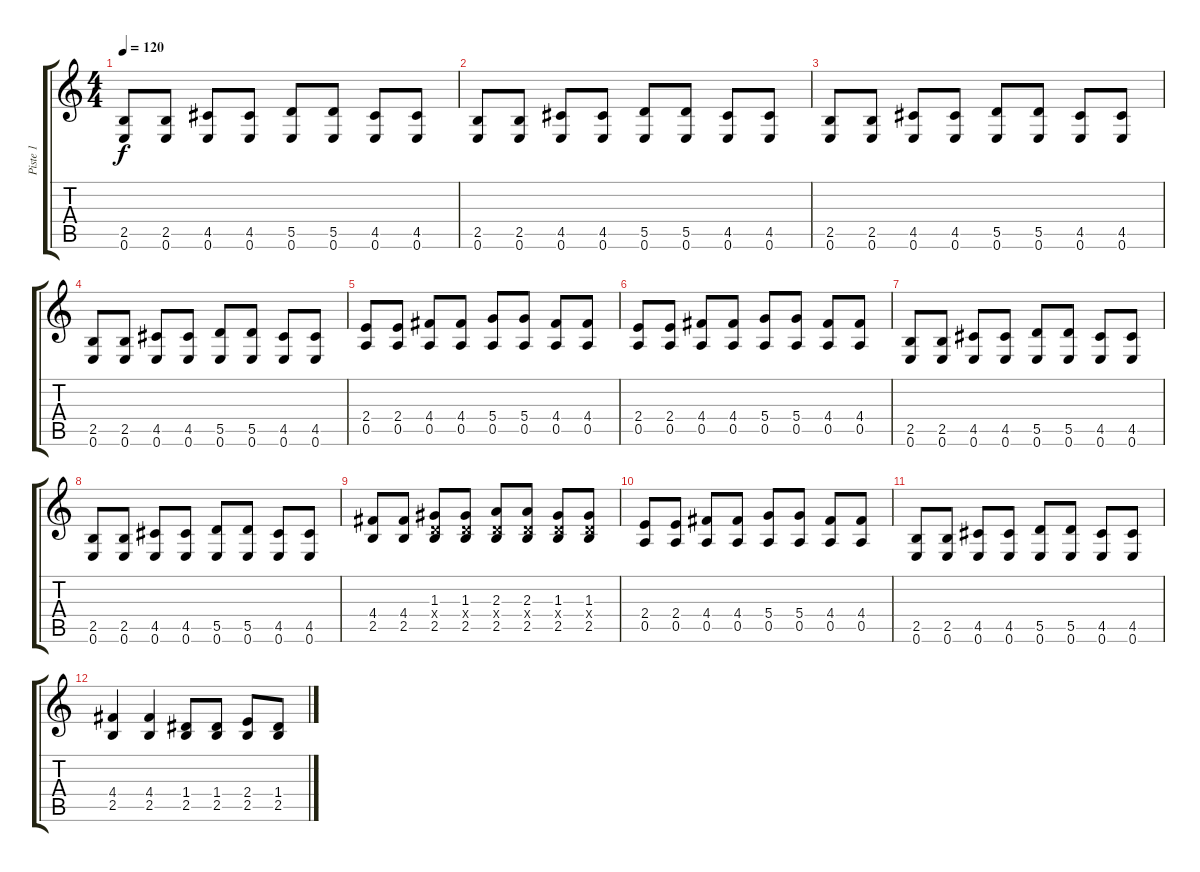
\track ("Piste 1" "Piste 1") {instrument acousticguitarsteel}
\staff {score tabs}
\tuning (E4 B3 G3 D3 A2 E2) {hide}
\ts (4 4)
\tempo 120
\clef g2
\ks c
(2.5 0.6).8{dy f instrument acousticguitarsteel} (2.5 0.6).8 (4.5 0.6).8 (4.5 0.6).8 (5.5 0.6).8 (5.5 0.6).8 (4.5 0.6).8 (4.5 0.6).8 |
(2.5 0.6).8 (2.5 0.6).8 (4.5 0.6).8 (4.5 0.6).8 (5.5 0.6).8 (5.5 0.6).8 (4.5 0.6).8 (4.5 0.6).8 |
(2.5 0.6).8 (2.5 0.6).8 (4.5 0.6).8 (4.5 0.6).8 (5.5 0.6).8 (5.5 0.6).8 (4.5 0.6).8 (4.5 0.6).8 |
(2.5 0.6).8 (2.5 0.6).8 (4.5 0.6).8 (4.5 0.6).8 (5.5 0.6).8 (5.5 0.6).8 (4.5 0.6).8 (4.5 0.6).8 |
(2.4 0.5).8 (2.4 0.5).8 (4.4 0.5).8 (4.4 0.5).8 (5.4 0.5).8 (5.4 0.5).8 (4.4 0.5).8 (4.4 0.5).8 |
(2.4 0.5).8 (2.4 0.5).8 (4.4 0.5).8 (4.4 0.5).8 (5.4 0.5).8 (5.4 0.5).8 (4.4 0.5).8 (4.4 0.5).8 |
(2.5 0.6).8 (2.5 0.6).8 (4.5 0.6).8 (4.5 0.6).8 (5.5 0.6).8 (5.5 0.6).8 (4.5 0.6).8 (4.5 0.6).8 |
(2.5 0.6).8 (2.5 0.6).8 (4.5 0.6).8 (4.5 0.6).8 (5.5 0.6).8 (5.5 0.6).8 (4.5 0.6).8 (4.5 0.6).8 |
(4.4 2.5).8 (4.4 2.5).8 (1.3 0.4{x} 2.5).8 (1.3 0.4{x} 2.5).8 (2.3 0.4{x} 2.5).8 (2.3 0.4{x} 2.5).8 (1.3 0.4{x} 2.5).8 (1.3 0.4{x} 2.5).8 |
(2.4 0.5).8 (2.4 0.5).8 (4.4 0.5).8 (4.4 0.5).8 (5.4 0.5).8 (5.4 0.5).8 (4.4 0.5).8 (4.4 0.5).8 |
(2.5 0.6).8 (2.5 0.6).8 (4.5 0.6).8 (4.5 0.6).8 (5.5 0.6).8 (5.5 0.6).8 (4.5 0.6).8 (4.5 0.6).8 |
(4.4 2.5).4 (4.4 2.5).4 (1.4 2.5).8 (1.4 2.5).8 (2.4 2.5).8 (1.4 2.5).8
